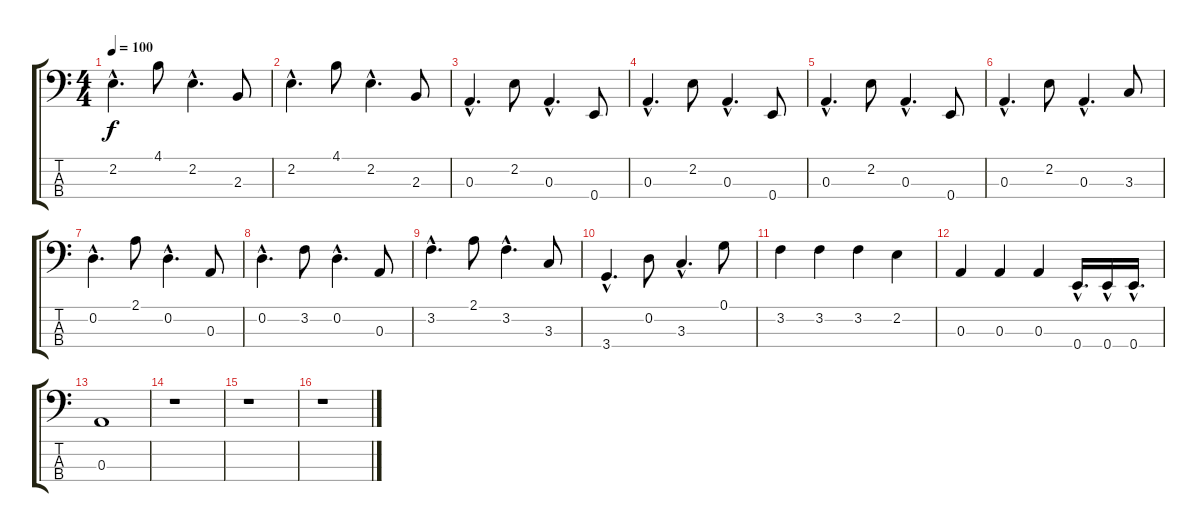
\track "" {instrument fretlessbass}
\staff {score tabs}
\tuning (G2 D2 A1 E1) {hide}
\ts (4 4)
\tempo 100
\clef f4
\ks c
2.2{hac}.4{d dy f} 4.1.8 2.2{hac}.4{d} 2.3.8 |
2.2{hac}.4{d} 4.1.8 2.2{hac}.4{d} 2.3.8 |
0.3{hac}.4{d} 2.2.8 0.3{hac}.4{d} 0.4.8 |
0.3{hac}.4{d} 2.2.8 0.3{hac}.4{d} 0.4.8 |
0.3{hac}.4{d} 2.2.8 0.3{hac}.4{d} 0.4.8 |
0.3{hac}.4{d} 2.2.8 0.3{hac}.4{d} 3.3.8 |
0.2{hac}.4{d} 2.1.8 0.2{hac}.4{d} 0.3.8 |
0.2{hac}.4{d} 3.2.8 0.2{hac}.4{d} 0.3.8 |
3.2{hac}.4{d} 2.1.8 3.2{hac}.4{d} 3.3.8 |
3.4{hac}.4{d} 0.2.8 3.3{hac}.4{d} 0.1.8 |
3.2.4 3.2.4 3.2.4 2.2.4 |
0.3.4 0.3.4 0.3.4 0.4{hac}.16{d} 0.4{hac}.16 0.4{hac}.16{d} |
0.3.1 |
r.1 |
r.1 |
r.1
